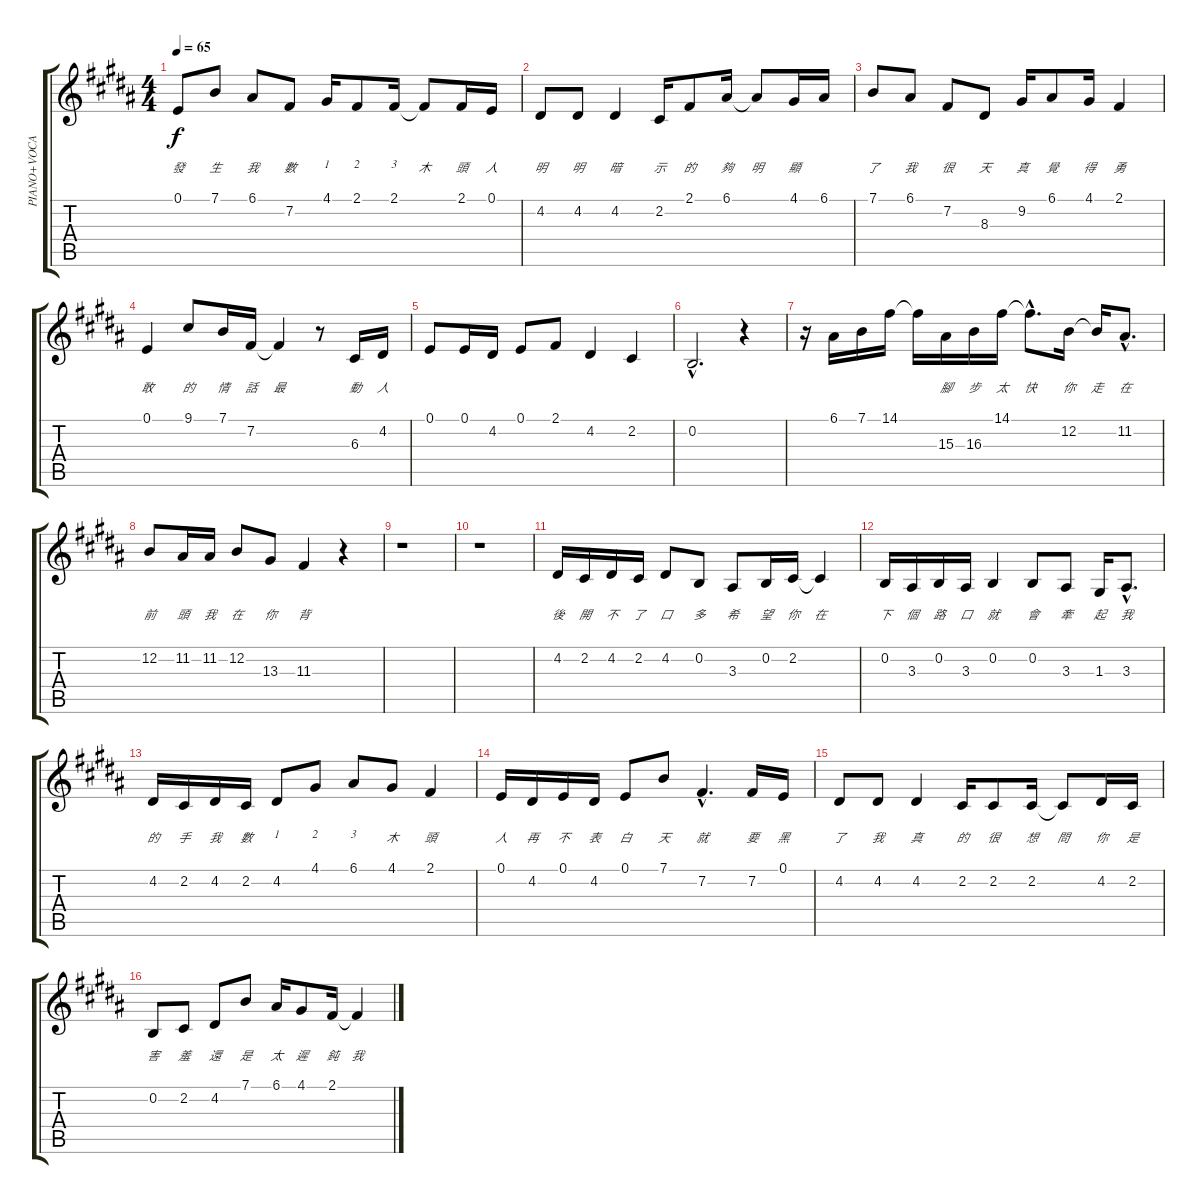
\track ("PIANO+VOCAL" "PIANO+VOCA") {instrument brightacousticpiano}
\staff {score tabs}
\tuning (E4 B3 G3 D3 A2 E2) {hide}
\ts (4 4)
\tempo 65
\clef g2
\ks b
0.1.8{lyrics (0 "") lyrics (1 "") lyrics (2 "發") lyrics (3 "") lyrics (4 "") dy f} 7.1.8{lyrics (0 "") lyrics (1 "") lyrics (2 "生") lyrics (3 "") lyrics (4 "")} 6.1.8{lyrics (0 "") lyrics (1 "") lyrics (2 "我") lyrics (3 "") lyrics (4 "")} 7.2.8{lyrics (0 "") lyrics (1 "") lyrics (2 "數") lyrics (3 "") lyrics (4 "")} 4.1.16{lyrics (0 "") lyrics (1 "") lyrics (2 "1") lyrics (3 "") lyrics (4 "")} 2.1.8{lyrics (0 "") lyrics (1 "") lyrics (2 "2") lyrics (3 "") lyrics (4 "")} 2.1.16{lyrics (0 "") lyrics (1 "") lyrics (2 "3") lyrics (3 "") lyrics (4 "")} 2.1{t}.8{lyrics (0 "") lyrics (1 "") lyrics (2 "木") lyrics (3 "") lyrics (4 "")} 2.1.16{lyrics (0 "") lyrics (1 "") lyrics (2 "頭") lyrics (3 "") lyrics (4 "")} 0.1.16{lyrics (0 "") lyrics (1 "") lyrics (2 "人") lyrics (3 "") lyrics (4 "")} |
4.2.8{lyrics (0 "") lyrics (1 "") lyrics (2 "明") lyrics (3 "") lyrics (4 "")} 4.2.8{lyrics (0 "") lyrics (1 "") lyrics (2 "明") lyrics (3 "") lyrics (4 "")} 4.2.4{lyrics (0 "") lyrics (1 "") lyrics (2 "暗") lyrics (3 "") lyrics (4 "")} 2.2.16{lyrics (0 "") lyrics (1 "") lyrics (2 "示") lyrics (3 "") lyrics (4 "")} 2.1.8{lyrics (0 "") lyrics (1 "") lyrics (2 "的") lyrics (3 "") lyrics (4 "")} 6.1.16{lyrics (0 "") lyrics (1 "") lyrics (2 "夠") lyrics (3 "") lyrics (4 "")} 6.1{t}.8{lyrics (0 "") lyrics (1 "") lyrics (2 "明") lyrics (3 "") lyrics (4 "")} 4.1.16{lyrics (0 "") lyrics (1 "") lyrics (2 "顯") lyrics (3 "") lyrics (4 "")} 6.1.16{lyrics (0 "") lyrics (1 "") lyrics (2 "") lyrics (3 "") lyrics (4 "")} |
7.1.8{lyrics (0 "") lyrics (1 "") lyrics (2 "了") lyrics (3 "") lyrics (4 "")} 6.1.8{lyrics (0 "") lyrics (1 "") lyrics (2 "我") lyrics (3 "") lyrics (4 "")} 7.2.8{lyrics (0 "") lyrics (1 "") lyrics (2 "很") lyrics (3 "") lyrics (4 "")} 8.3.8{lyrics (0 "") lyrics (1 "") lyrics (2 "天") lyrics (3 "") lyrics (4 "")} 9.2.16{lyrics (0 "") lyrics (1 "") lyrics (2 "真") lyrics (3 "") lyrics (4 "")} 6.1.8{lyrics (0 "") lyrics (1 "") lyrics (2 "覺") lyrics (3 "") lyrics (4 "")} 4.1.16{lyrics (0 "") lyrics (1 "") lyrics (2 "得") lyrics (3 "") lyrics (4 "")} 2.1.4{lyrics (0 "") lyrics (1 "") lyrics (2 "勇") lyrics (3 "") lyrics (4 "")} |
0.1.4{lyrics (0 "") lyrics (1 "") lyrics (2 "敢") lyrics (3 "") lyrics (4 "")} 9.1.8{lyrics (0 "") lyrics (1 "") lyrics (2 "的") lyrics (3 "") lyrics (4 "")} 7.1.16{lyrics (0 "") lyrics (1 "") lyrics (2 "情") lyrics (3 "") lyrics (4 "")} 7.2.16{lyrics (0 "") lyrics (1 "") lyrics (2 "話") lyrics (3 "") lyrics (4 "")} 7.2{t}.4{lyrics (0 "") lyrics (1 "") lyrics (2 "最") lyrics (3 "") lyrics (4 "")} r.8 6.3.16{lyrics (0 "") lyrics (1 "") lyrics (2 "動") lyrics (3 "") lyrics (4 "")} 4.2.16{lyrics (0 "") lyrics (1 "") lyrics (2 "人") lyrics (3 "") lyrics (4 "")} |
0.1.8{lyrics (0 "") lyrics (1 "") lyrics (2 "") lyrics (3 "") lyrics (4 "")} 0.1.16{lyrics (0 "") lyrics (1 "") lyrics (2 "") lyrics (3 "") lyrics (4 "")} 4.2.16{lyrics (0 "") lyrics (1 "") lyrics (2 "") lyrics (3 "") lyrics (4 "")} 0.1.8{lyrics (0 "") lyrics (1 "") lyrics (2 "") lyrics (3 "") lyrics (4 "")} 2.1.8{lyrics (0 "") lyrics (1 "") lyrics (2 "") lyrics (3 "") lyrics (4 "")} 4.2.4{lyrics (0 "") lyrics (1 "") lyrics (2 "") lyrics (3 "") lyrics (4 "")} 2.2.4{lyrics (0 "") lyrics (1 "") lyrics (2 "") lyrics (3 "") lyrics (4 "")} |
0.2{hac}.2{d lyrics (0 "") lyrics (1 "") lyrics (2 "") lyrics (3 "") lyrics (4 "")} r.4 |
r.16 6.1.16{lyrics (0 "") lyrics (1 "") lyrics (2 "") lyrics (3 "") lyrics (4 "")} 7.1.16{lyrics (0 "") lyrics (1 "") lyrics (2 "") lyrics (3 "") lyrics (4 "")} 14.1.16{lyrics (0 "") lyrics (1 "") lyrics (2 "") lyrics (3 "") lyrics (4 "")} 14.1{t}.16{lyrics (0 "") lyrics (1 "") lyrics (2 "") lyrics (3 "") lyrics (4 "")} 15.3.16{lyrics (0 "") lyrics (1 "") lyrics (2 "腳") lyrics (3 "") lyrics (4 "")} 16.3.16{lyrics (0 "") lyrics (1 "") lyrics (2 "步") lyrics (3 "") lyrics (4 "")} 14.1.16{lyrics (0 "") lyrics (1 "") lyrics (2 "太") lyrics (3 "") lyrics (4 "")} 14.1{hac t}.8{d lyrics (0 "") lyrics (1 "") lyrics (2 "快") lyrics (3 "") lyrics (4 "")} 12.2.16{lyrics (0 "") lyrics (1 "") lyrics (2 "你") lyrics (3 "") lyrics (4 "")} 12.2{t}.16{lyrics (0 "") lyrics (1 "") lyrics (2 "走") lyrics (3 "") lyrics (4 "")} 11.2{hac}.8{d lyrics (0 "") lyrics (1 "") lyrics (2 "在") lyrics (3 "") lyrics (4 "")} |
12.2.8{lyrics (0 "") lyrics (1 "") lyrics (2 "前") lyrics (3 "") lyrics (4 "")} 11.2.16{lyrics (0 "") lyrics (1 "") lyrics (2 "頭") lyrics (3 "") lyrics (4 "")} 11.2.16{lyrics (0 "") lyrics (1 "") lyrics (2 "我") lyrics (3 "") lyrics (4 "")} 12.2.8{lyrics (0 "") lyrics (1 "") lyrics (2 "在") lyrics (3 "") lyrics (4 "")} 13.3.8{lyrics (0 "") lyrics (1 "") lyrics (2 "你") lyrics (3 "") lyrics (4 "")} 11.3.4{lyrics (0 "") lyrics (1 "") lyrics (2 "背") lyrics (3 "") lyrics (4 "")} r.4 |
r.1 |
r.1 |
4.2.16{lyrics (0 "") lyrics (1 "") lyrics (2 "後") lyrics (3 "") lyrics (4 "")} 2.2.16{lyrics (0 "") lyrics (1 "") lyrics (2 "開") lyrics (3 "") lyrics (4 "")} 4.2.16{lyrics (0 "") lyrics (1 "") lyrics (2 "不") lyrics (3 "") lyrics (4 "")} 2.2.16{lyrics (0 "") lyrics (1 "") lyrics (2 "了") lyrics (3 "") lyrics (4 "")} 4.2.8{lyrics (0 "") lyrics (1 "") lyrics (2 "口") lyrics (3 "") lyrics (4 "")} 0.2.8{lyrics (0 "") lyrics (1 "") lyrics (2 "多") lyrics (3 "") lyrics (4 "")} 3.3.8{lyrics (0 "") lyrics (1 "") lyrics (2 "希") lyrics (3 "") lyrics (4 "")} 0.2.16{lyrics (0 "") lyrics (1 "") lyrics (2 "望") lyrics (3 "") lyrics (4 "")} 2.2.16{lyrics (0 "") lyrics (1 "") lyrics (2 "你") lyrics (3 "") lyrics (4 "")} 2.2{t}.4{lyrics (0 "") lyrics (1 "") lyrics (2 "在") lyrics (3 "") lyrics (4 "")} |
0.2.16{lyrics (0 "") lyrics (1 "") lyrics (2 "下") lyrics (3 "") lyrics (4 "")} 3.3.16{lyrics (0 "") lyrics (1 "") lyrics (2 "個") lyrics (3 "") lyrics (4 "")} 0.2.16{lyrics (0 "") lyrics (1 "") lyrics (2 "路") lyrics (3 "") lyrics (4 "")} 3.3.16{lyrics (0 "") lyrics (1 "") lyrics (2 "口") lyrics (3 "") lyrics (4 "")} 0.2.4{lyrics (0 "") lyrics (1 "") lyrics (2 "就") lyrics (3 "") lyrics (4 "")} 0.2.8{lyrics (0 "") lyrics (1 "") lyrics (2 "會") lyrics (3 "") lyrics (4 "")} 3.3.8{lyrics (0 "") lyrics (1 "") lyrics (2 "牽") lyrics (3 "") lyrics (4 "")} 1.3.16{lyrics (0 "") lyrics (1 "") lyrics (2 "起") lyrics (3 "") lyrics (4 "")} 3.3{hac}.8{d lyrics (0 "") lyrics (1 "") lyrics (2 "我") lyrics (3 "") lyrics (4 "")} |
4.2.16{lyrics (0 "") lyrics (1 "") lyrics (2 "的") lyrics (3 "") lyrics (4 "")} 2.2.16{lyrics (0 "") lyrics (1 "") lyrics (2 "手") lyrics (3 "") lyrics (4 "")} 4.2.16{lyrics (0 "") lyrics (1 "") lyrics (2 "我") lyrics (3 "") lyrics (4 "")} 2.2.16{lyrics (0 "") lyrics (1 "") lyrics (2 "數") lyrics (3 "") lyrics (4 "")} 4.2.8{lyrics (0 "") lyrics (1 "") lyrics (2 "1") lyrics (3 "") lyrics (4 "")} 4.1.8{lyrics (0 "") lyrics (1 "") lyrics (2 "2") lyrics (3 "") lyrics (4 "")} 6.1.8{lyrics (0 "") lyrics (1 "") lyrics (2 "3") lyrics (3 "") lyrics (4 "")} 4.1.8{lyrics (0 "") lyrics (1 "") lyrics (2 "木") lyrics (3 "") lyrics (4 "")} 2.1.4{lyrics (0 "") lyrics (1 "") lyrics (2 "頭") lyrics (3 "") lyrics (4 "")} |
0.1.16{lyrics (0 "") lyrics (1 "") lyrics (2 "人") lyrics (3 "") lyrics (4 "")} 4.2.16{lyrics (0 "") lyrics (1 "") lyrics (2 "再") lyrics (3 "") lyrics (4 "")} 0.1.16{lyrics (0 "") lyrics (1 "") lyrics (2 "不") lyrics (3 "") lyrics (4 "")} 4.2.16{lyrics (0 "") lyrics (1 "") lyrics (2 "表") lyrics (3 "") lyrics (4 "")} 0.1.8{lyrics (0 "") lyrics (1 "") lyrics (2 "白") lyrics (3 "") lyrics (4 "")} 7.1.8{lyrics (0 "") lyrics (1 "") lyrics (2 "天") lyrics (3 "") lyrics (4 "")} 7.2{hac}.4{d lyrics (0 "") lyrics (1 "") lyrics (2 "就") lyrics (3 "") lyrics (4 "")} 7.2.16{lyrics (0 "") lyrics (1 "") lyrics (2 "要") lyrics (3 "") lyrics (4 "")} 0.1.16{lyrics (0 "") lyrics (1 "") lyrics (2 "黑") lyrics (3 "") lyrics (4 "")} |
4.2.8{lyrics (0 "") lyrics (1 "") lyrics (2 "了") lyrics (3 "") lyrics (4 "")} 4.2.8{lyrics (0 "") lyrics (1 "") lyrics (2 "我") lyrics (3 "") lyrics (4 "")} 4.2.4{lyrics (0 "") lyrics (1 "") lyrics (2 "真") lyrics (3 "") lyrics (4 "")} 2.2.16{lyrics (0 "") lyrics (1 "") lyrics (2 "的") lyrics (3 "") lyrics (4 "")} 2.2.8{lyrics (0 "") lyrics (1 "") lyrics (2 "很") lyrics (3 "") lyrics (4 "")} 2.2.16{lyrics (0 "") lyrics (1 "") lyrics (2 "想") lyrics (3 "") lyrics (4 "")} 2.2{t}.8{lyrics (0 "") lyrics (1 "") lyrics (2 "問") lyrics (3 "") lyrics (4 "")} 4.2.16{lyrics (0 "") lyrics (1 "") lyrics (2 "你") lyrics (3 "") lyrics (4 "")} 2.2.16{lyrics (0 "") lyrics (1 "") lyrics (2 "是") lyrics (3 "") lyrics (4 "")} |
0.2.8{lyrics (0 "") lyrics (1 "") lyrics (2 "害") lyrics (3 "") lyrics (4 "")} 2.2.8{lyrics (0 "") lyrics (1 "") lyrics (2 "羞") lyrics (3 "") lyrics (4 "")} 4.2.8{lyrics (0 "") lyrics (1 "") lyrics (2 "還") lyrics (3 "") lyrics (4 "")} 7.1.8{lyrics (0 "") lyrics (1 "") lyrics (2 "是") lyrics (3 "") lyrics (4 "")} 6.1.16{lyrics (0 "") lyrics (1 "") lyrics (2 "太") lyrics (3 "") lyrics (4 "")} 4.1.8{lyrics (0 "") lyrics (1 "") lyrics (2 "遲") lyrics (3 "") lyrics (4 "")} 2.1.16{lyrics (0 "") lyrics (1 "") lyrics (2 "鈍") lyrics (3 "") lyrics (4 "")} 2.1{t}.4{lyrics (0 "") lyrics (1 "") lyrics (2 "我") lyrics (3 "") lyrics (4 "")}
